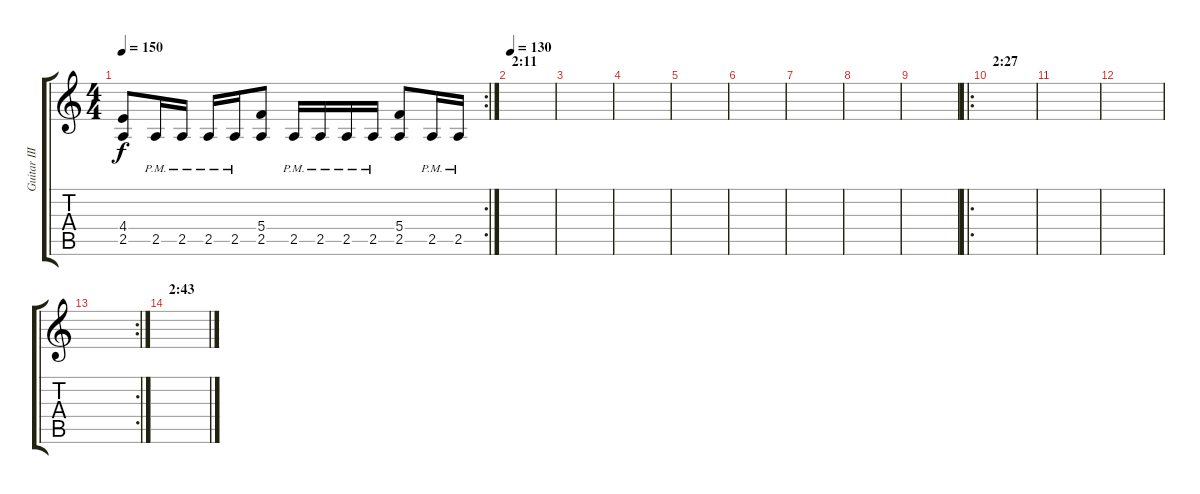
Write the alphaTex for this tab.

\track ("Guitar III" "Guitar III") {instrument distortionguitar}
\staff {score tabs}
\tuning (D4 A3 F3 C3 G2 D2) {hide}
\rc 2
\ts (4 4)
\tempo 150
\clef g2
\ks c
(4.4 2.5).8{dy f} 2.5{pm}.16 2.5{pm}.16 2.5{pm}.16 2.5{pm}.16 (5.4 2.5).8 2.5{pm}.16 2.5{pm}.16 2.5{pm}.16 2.5{pm}.16 (5.4 2.5).8 2.5{pm}.16 2.5{pm}.16 |
\section ("" "2:11")
\tempo 130
|
|
|
|
|
|
|
|
\ro
\section ("" "2:27")
|
|
|
\rc 2
|
\section ("" "2:43")
